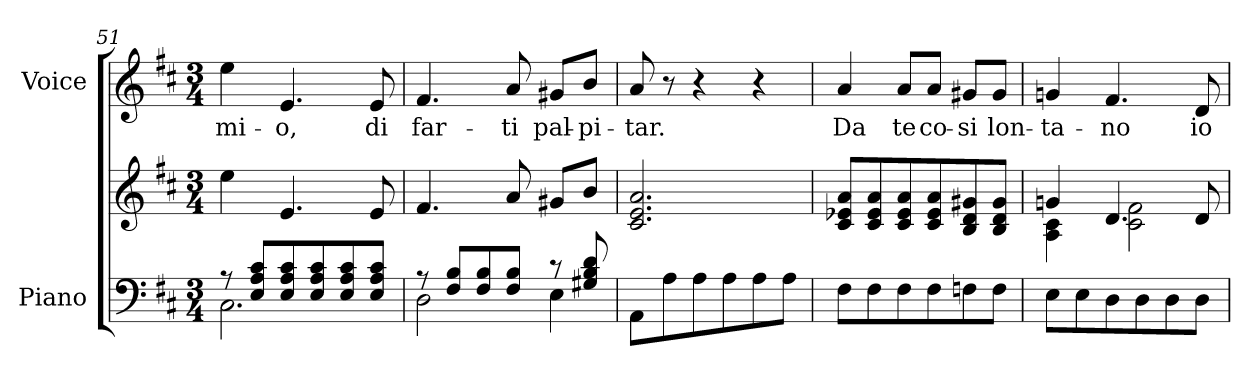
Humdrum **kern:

**kern	**kern	**kern	**text
*part2	*part2	*part1	*part1
*staff3	*staff2	*staff1	*staff1
*I"Piano	*	*I"Voice	*
*I'Pno	*	*	*
*clefF4	*clefG2	*clefG2	*
*k[f#c#]	*k[f#c#]	*k[f#c#]	*
*M3/4	*M3/4	*M3/4	*
=51	=51	=51	=51
*^	*	*	*
!	!	!	!	!LO:LY:b
8r	2.C#\	4ee\	4ee\	mi-
8E/ 8A/ 8c#/L	.	.	.	.
!	!	!	!	!LO:LY:b
8E/ 8A/ 8c#/	.	4.e/	4.e/	-o,
8E/ 8A/ 8c#/	.	.	.	.
8E/ 8A/ 8c#/	.	.	.	.
!	!	!	!	!LO:LY:b
8E/ 8A/ 8c#/J	.	8e/	8e/	di
=52	=52	=52	=52	=52
!	!	!	!	!LO:LY:b
8r	2D\	4.f#/	4.f#/	far-
8F#/ 8B/L	.	.	.	.
8F#/ 8B/	.	.	.	.
!	!	!	!	!LO:LY:b
8F#/ 8B/J	.	8a/	8a/	-ti
!	!	!	!	!LO:LY:b
8r	4E\	8g#X/L	8g#X/L	pal-
!	!	!	!	!LO:LY:b
8G#X/ 8B/ 8d/	.	8b/J	8b/J	-pi-
*v	*v	*	*	*
=53	=53	=53	=53
!	!	!	!LO:LY:b
8AA\L	2.c#/ 2.e/ 2.a/	8a/	-tar.
8A\	.	8r	.
8A\	.	4r	.
8A\	.	.	.
8A\	.	4r	.
8A\J	.	.	.
=54	=54	=54	=54
!	!	!	!LO:LY:b
8F#\L	8c#/ 8e-X/ 8a/L	4a/	Da
8F#\	8c#/ 8e-/ 8a/	.	.
!	!	!	!LO:LY:b
8F#\	8c#/ 8e-/ 8a/	8a/L	te
!	!	!	!LO:LY:b
8F#\	8c#/ 8e-/ 8a/	8a/J	co-
!	!	!	!LO:LY:b
8Fn\	8B/ 8d/ 8g#X/	8g#X/L	-si
!	!	!	!LO:LY:b
8F\J	8B/ 8d/ 8g#/J	8g#/J	lon-
!!LO:LB:g=z
=55	=55	=55	=55
*	*^	*	*
!	!	!	!	!LO:LY:b
8E\L	4gn/	4A\ 4c#\	4gn/	-ta-
8E\	.	.	.	.
!	!	!	!	!LO:LY:b
8D\	4.d/	2c#\ 2f#\	4.f#/	-no
8D\	.	.	.	.
8D\	.	.	.	.
!	!	!	!	!LO:LY:b
8D\J	8d/	.	8d/	io
*	*v	*v	*	*
=	=	=	=
*-	*-	*-	*-
